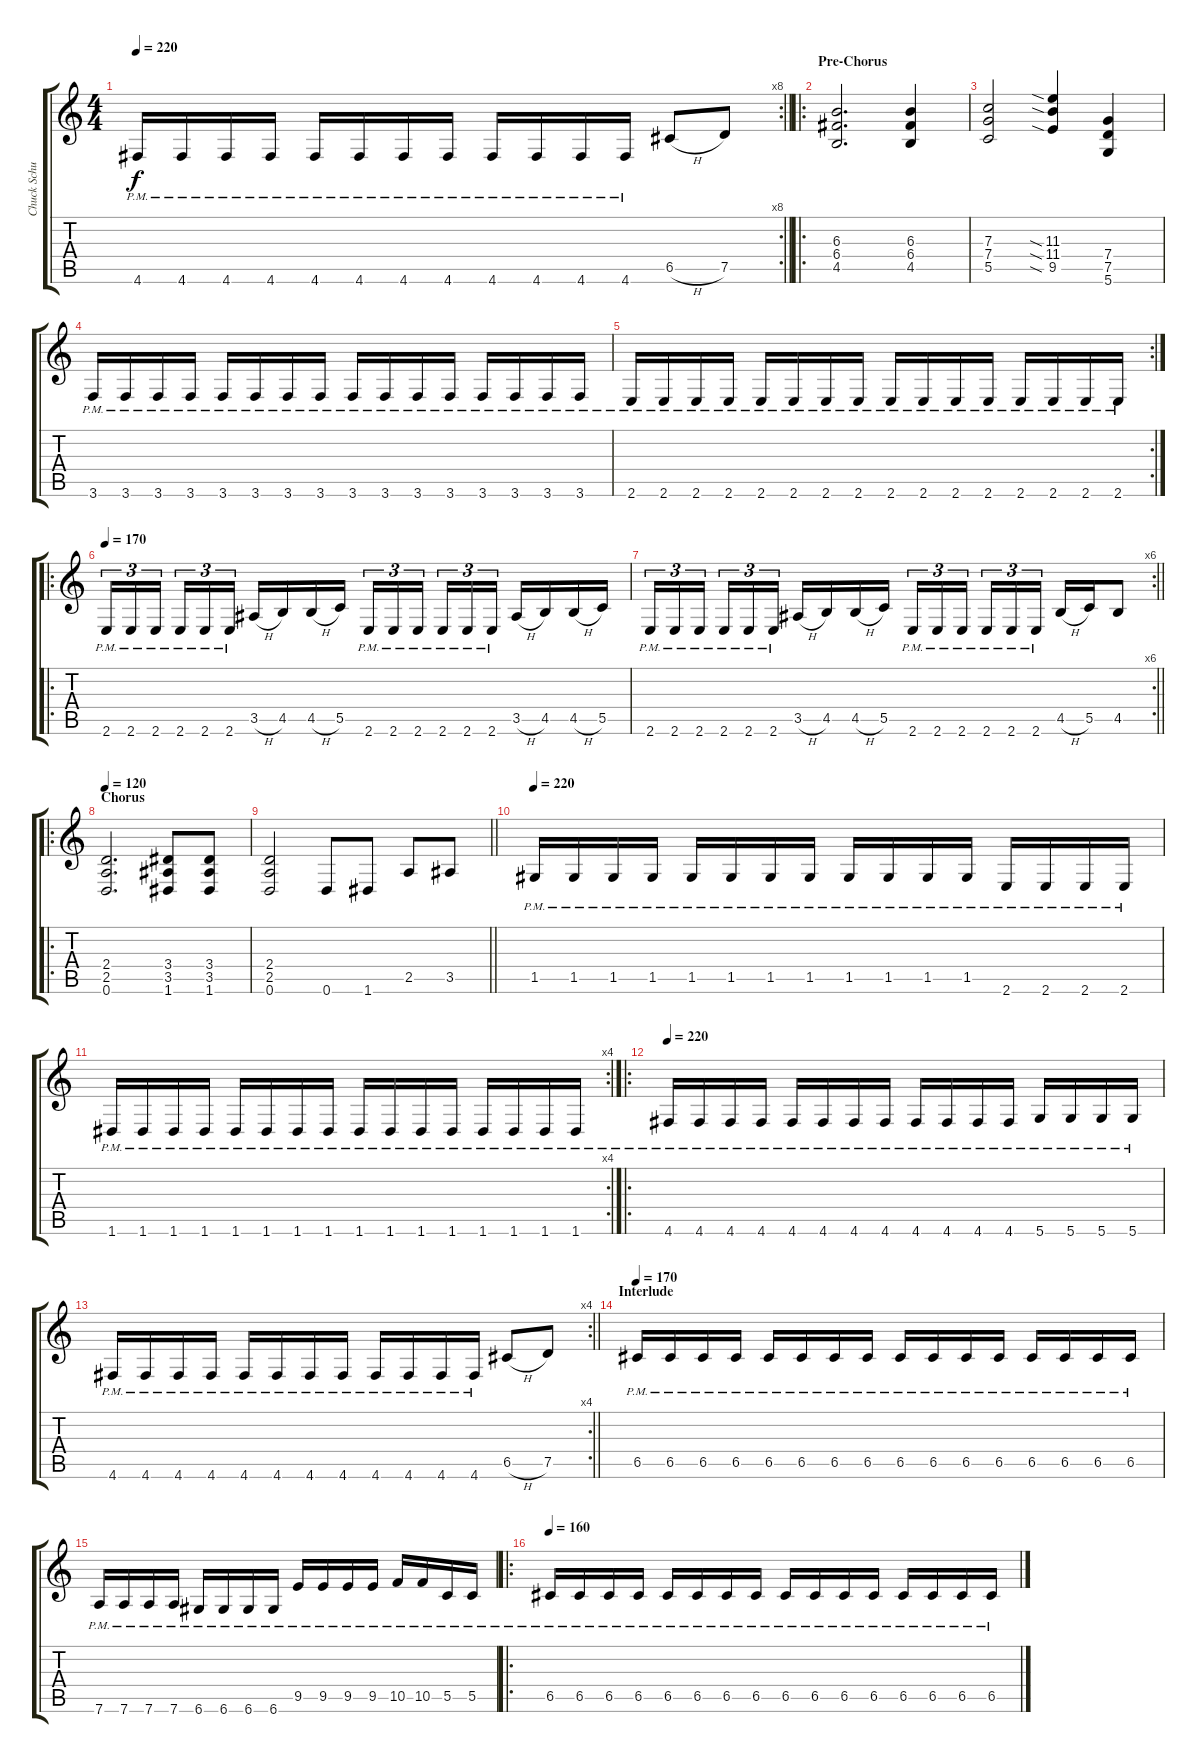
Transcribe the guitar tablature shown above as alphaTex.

\track ("Chuck Schuldiner" "Chuck Schu") {instrument distortionguitar}
\staff {score tabs}
\tuning (D4 A3 F3 C3 G2 D2) {hide}
\rc 8
\ts (4 4)
\tempo 220
\clef g2
\barLineRight lightlight
\ks c
4.6{pm}.16{dy f} 4.6{pm}.16 4.6{pm}.16 4.6{pm}.16 4.6{pm}.16 4.6{pm}.16 4.6{pm}.16 4.6{pm}.16 4.6{pm}.16 4.6{pm}.16 4.6{pm}.16 4.6{pm}.16 6.5{h}.8 7.5.8 |
\ro
\section ("" "Pre-Chorus")
(6.3 6.4 4.5).2{d} (6.3 6.4 4.5).4 |
(7.3 7.4 5.5).2 (11.3{sia} 11.4{sia} 9.5{sia}).4 (7.4 7.5 5.6).4 |
3.6{pm}.16 3.6{pm}.16 3.6{pm}.16 3.6{pm}.16 3.6{pm}.16 3.6{pm}.16 3.6{pm}.16 3.6{pm}.16 3.6{pm}.16 3.6{pm}.16 3.6{pm}.16 3.6{pm}.16 3.6{pm}.16 3.6{pm}.16 3.6{pm}.16 3.6{pm}.16 |
\rc 2
2.6{pm}.16 2.6{pm}.16 2.6{pm}.16 2.6{pm}.16 2.6{pm}.16 2.6{pm}.16 2.6{pm}.16 2.6{pm}.16 2.6{pm}.16 2.6{pm}.16 2.6{pm}.16 2.6{pm}.16 2.6{pm}.16 2.6{pm}.16 2.6{pm}.16 2.6{pm}.16 |
\ro
\tempo 170
2.6{pm}.16{tu (3 2)} 2.6{pm}.16{tu (3 2)} 2.6{pm}.16{tu (3 2) beam splitsecondary} 2.6{pm}.16{tu (3 2)} 2.6{pm}.16{tu (3 2)} 2.6{pm}.16{tu (3 2)} 3.5{h}.16 4.5.16 4.5{h}.16 5.5.16 2.6{pm}.16{tu (3 2)} 2.6{pm}.16{tu (3 2)} 2.6{pm}.16{tu (3 2) beam splitsecondary} 2.6{pm}.16{tu (3 2)} 2.6{pm}.16{tu (3 2)} 2.6{pm}.16{tu (3 2)} 3.5{h}.16 4.5.16 4.5{h}.16 5.5.16 |
\rc 6
\barLineRight lightlight
2.6{pm}.16{tu (3 2)} 2.6{pm}.16{tu (3 2)} 2.6{pm}.16{tu (3 2) beam splitsecondary} 2.6{pm}.16{tu (3 2)} 2.6{pm}.16{tu (3 2)} 2.6{pm}.16{tu (3 2)} 3.5{h}.16 4.5.16 4.5{h}.16 5.5.16 2.6{pm}.16{tu (3 2)} 2.6{pm}.16{tu (3 2)} 2.6{pm}.16{tu (3 2) beam splitsecondary} 2.6{pm}.16{tu (3 2)} 2.6{pm}.16{tu (3 2)} 2.6{pm}.16{tu (3 2)} 4.5{h}.16 5.5.16 4.5.8 |
\ro
\section ("" "Chorus")
\tempo 120
(2.4 2.5 0.6).2{d} (3.4 3.5 1.6).8 (3.4 3.5 1.6).8 |
\barLineRight lightlight
(2.4 2.5 0.6).2 0.6.8 1.6.8 2.5.8 3.5.8 |
\tempo 220
1.5{pm}.16 1.5{pm}.16 1.5{pm}.16 1.5{pm}.16 1.5{pm}.16 1.5{pm}.16 1.5{pm}.16 1.5{pm}.16 1.5{pm}.16 1.5{pm}.16 1.5{pm}.16 1.5{pm}.16 2.6{pm}.16 2.6{pm}.16 2.6{pm}.16 2.6{pm}.16 |
\rc 4
1.6{pm}.16 1.6{pm}.16 1.6{pm}.16 1.6{pm}.16 1.6{pm}.16 1.6{pm}.16 1.6{pm}.16 1.6{pm}.16 1.6{pm}.16 1.6{pm}.16 1.6{pm}.16 1.6{pm}.16 1.6{pm}.16 1.6{pm}.16 1.6{pm}.16 1.6{pm}.16 |
\ro
\tempo 220
4.6{pm}.16 4.6{pm}.16 4.6{pm}.16 4.6{pm}.16 4.6{pm}.16 4.6{pm}.16 4.6{pm}.16 4.6{pm}.16 4.6{pm}.16 4.6{pm}.16 4.6{pm}.16 4.6{pm}.16 5.6{pm}.16 5.6{pm}.16 5.6{pm}.16 5.6{pm}.16 |
\rc 4
\barLineRight lightlight
4.6{pm}.16 4.6{pm}.16 4.6{pm}.16 4.6{pm}.16 4.6{pm}.16 4.6{pm}.16 4.6{pm}.16 4.6{pm}.16 4.6{pm}.16 4.6{pm}.16 4.6{pm}.16 4.6{pm}.16 6.5{h}.8 7.5.8 |
\section ("" "Interlude")
\tempo 170
6.5{pm}.16 6.5{pm}.16 6.5{pm}.16 6.5{pm}.16 6.5{pm}.16 6.5{pm}.16 6.5{pm}.16 6.5{pm}.16 6.5{pm}.16 6.5{pm}.16 6.5{pm}.16 6.5{pm}.16 6.5{pm}.16 6.5{pm}.16 6.5{pm}.16 6.5{pm}.16 |
7.6{pm}.16 7.6{pm}.16 7.6{pm}.16 7.6{pm}.16 6.6{pm}.16 6.6{pm}.16 6.6{pm}.16 6.6{pm}.16 9.5{pm}.16 9.5{pm}.16 9.5{pm}.16 9.5{pm}.16 10.5{pm}.16 10.5{pm}.16 5.5{pm}.16 5.5{pm}.16 |
\ro
\tempo 170
\tempo 160
6.5{pm}.16 6.5{pm}.16 6.5{pm}.16 6.5{pm}.16 6.5{pm}.16 6.5{pm}.16 6.5{pm}.16 6.5{pm}.16 6.5{pm}.16 6.5{pm}.16 6.5{pm}.16 6.5{pm}.16 6.5{pm}.16 6.5{pm}.16 6.5{pm}.16 6.5{pm}.16
